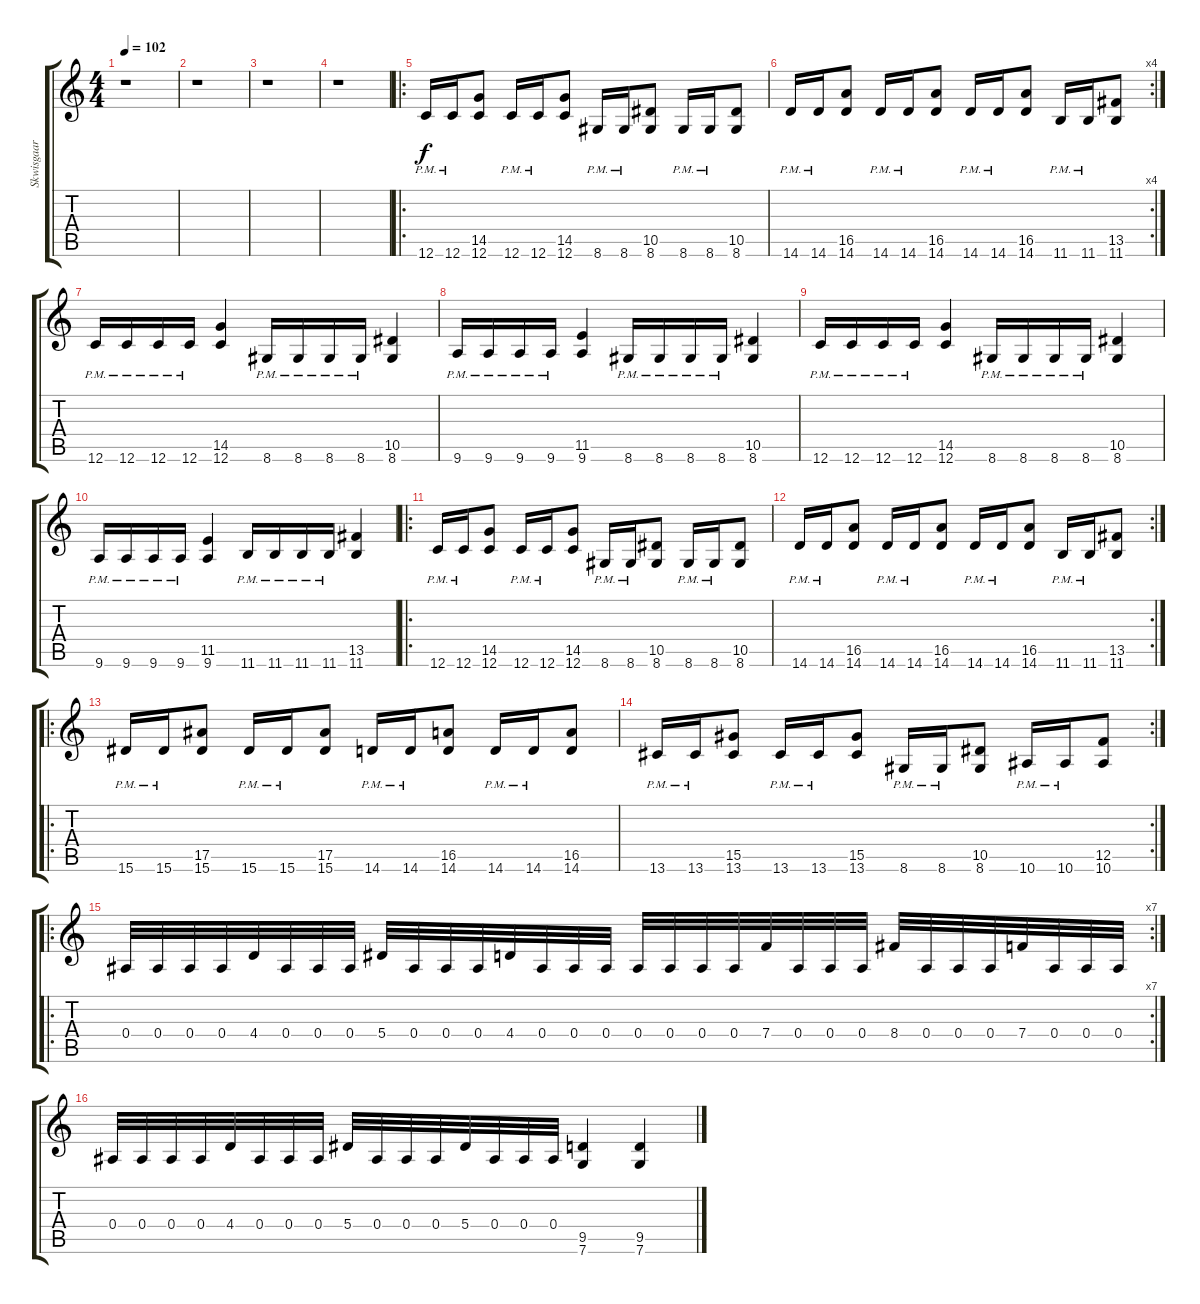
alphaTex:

\track ("Skwisgaar" "Skwisgaar") {instrument distortionguitar}
\staff {score tabs}
\tuning (C4 G3 Eb3 Bb2 F2 C2) {hide}
\ts (4 4)
\tempo 102
\clef g2
\ks c
r.1{dy f instrument distortionguitar} |
r.1 |
r.1 |
r.1 |
\ro
12.6{pm}.16 12.6{pm}.16 (14.5 12.6).8 12.6{pm}.16 12.6{pm}.16 (14.5 12.6).8 8.6{pm}.16 8.6{pm}.16 (10.5 8.6).8 8.6{pm}.16 8.6{pm}.16 (10.5 8.6).8 |
\rc 4
14.6{pm}.16 14.6{pm}.16 (16.5 14.6).8 14.6{pm}.16 14.6{pm}.16 (16.5 14.6).8 14.6{pm}.16 14.6{pm}.16 (16.5 14.6).8 11.6{pm}.16 11.6{pm}.16 (13.5 11.6).8 |
12.6{pm}.16 12.6{pm}.16 12.6{pm}.16 12.6{pm}.16 (14.5 12.6).4 8.6{pm}.16 8.6{pm}.16 8.6{pm}.16 8.6{pm}.16 (10.5 8.6).4 |
9.6{pm}.16 9.6{pm}.16 9.6{pm}.16 9.6{pm}.16 (11.5 9.6).4 8.6{pm}.16 8.6{pm}.16 8.6{pm}.16 8.6{pm}.16 (10.5 8.6).4 |
12.6{pm}.16 12.6{pm}.16 12.6{pm}.16 12.6{pm}.16 (14.5 12.6).4 8.6{pm}.16 8.6{pm}.16 8.6{pm}.16 8.6{pm}.16 (10.5 8.6).4 |
9.6{pm}.16 9.6{pm}.16 9.6{pm}.16 9.6{pm}.16 (11.5 9.6).4 11.6{pm}.16 11.6{pm}.16 11.6{pm}.16 11.6{pm}.16 (13.5 11.6).4 |
\ro
12.6{pm}.16 12.6{pm}.16 (14.5 12.6).8 12.6{pm}.16 12.6{pm}.16 (14.5 12.6).8 8.6{pm}.16 8.6{pm}.16 (10.5 8.6).8 8.6{pm}.16 8.6{pm}.16 (10.5 8.6).8 |
\rc 2
14.6{pm}.16 14.6{pm}.16 (16.5 14.6).8 14.6{pm}.16 14.6{pm}.16 (16.5 14.6).8 14.6{pm}.16 14.6{pm}.16 (16.5 14.6).8 11.6{pm}.16 11.6{pm}.16 (13.5 11.6).8 |
\ro
15.6{pm}.16 15.6{pm}.16 (17.5 15.6).8 15.6{pm}.16 15.6{pm}.16 (17.5 15.6).8 14.6{pm}.16 14.6{pm}.16 (16.5 14.6).8 14.6{pm}.16 14.6{pm}.16 (16.5 14.6).8 |
\rc 2
13.6{pm}.16 13.6{pm}.16 (15.5 13.6).8 13.6{pm}.16 13.6{pm}.16 (15.5 13.6).8 8.6{pm}.16 8.6{pm}.16 (10.5 8.6).8 10.6{pm}.16 10.6{pm}.16 (12.5 10.6).8 |
\ro
\rc 7
0.4.32 0.4.32 0.4.32 0.4.32 4.4.32 0.4.32 0.4.32 0.4.32 5.4.32 0.4.32 0.4.32 0.4.32 4.4.32 0.4.32 0.4.32 0.4.32 0.4.32 0.4.32 0.4.32 0.4.32 7.4.32 0.4.32 0.4.32 0.4.32 8.4.32 0.4.32 0.4.32 0.4.32 7.4.32 0.4.32 0.4.32 0.4.32 |
0.4.32 0.4.32 0.4.32 0.4.32 4.4.32 0.4.32 0.4.32 0.4.32 5.4.32 0.4.32 0.4.32 0.4.32 5.4.32 0.4.32 0.4.32 0.4.32 (9.5 7.6).4 (9.5 7.6).4
